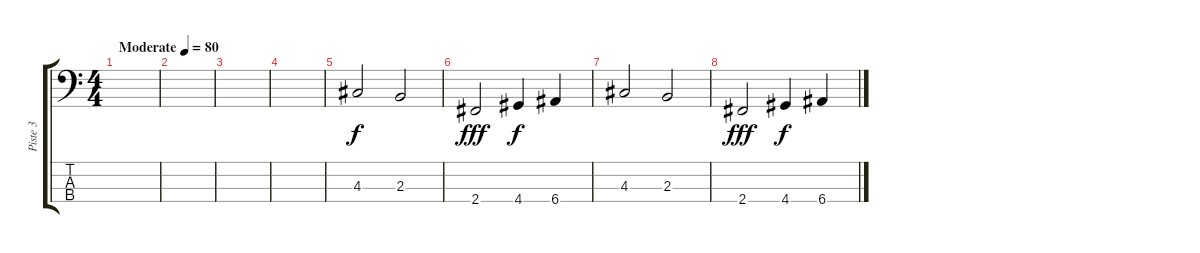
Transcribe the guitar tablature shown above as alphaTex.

\track ("Piste 3" "Piste 3") {instrument electricbassfinger}
\staff {score tabs}
\tuning (G2 D2 A1 E1) {hide}
\ts (4 4)
\tempo (80 "Moderate")
\clef f4
\ks c
|
|
|
|
4.3.2 2.3.2 |
2.4.2{dy fff} 4.4.4{dy f} 6.4.4 |
4.3.2 2.3.2 |
2.4.2{dy fff} 4.4.4{dy f} 6.4.4
